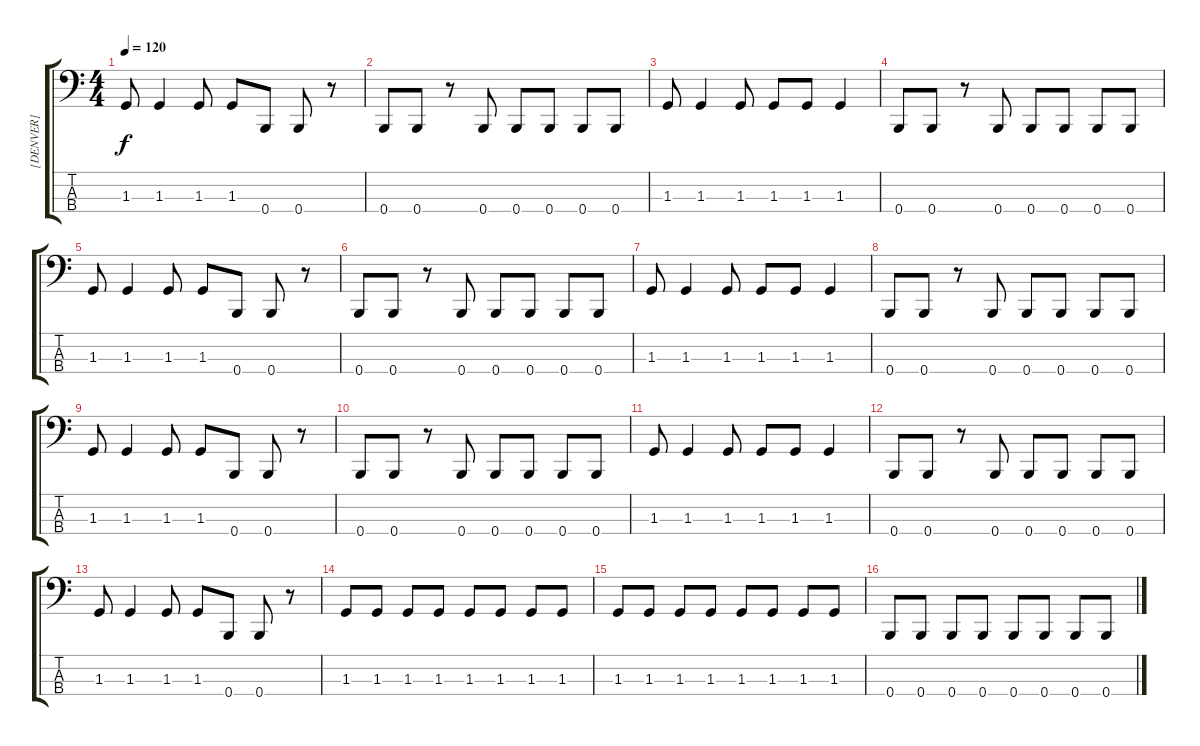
\track ("[DENVER]" "[DENVER]") {instrument electricbassfinger}
\staff {score tabs}
\tuning (E2 B1 Gb1 B0) {hide}
\ts (4 4)
\tempo 120
\clef f4
\ks c
1.3.8{dy f} 1.3.4 1.3.8 1.3.8 0.4.8 0.4.8 r.8 |
0.4.8 0.4.8 r.8 0.4.8 0.4.8 0.4.8 0.4.8 0.4.8 |
1.3.8 1.3.4 1.3.8 1.3.8 1.3.8 1.3.4 |
0.4.8 0.4.8 r.8 0.4.8 0.4.8 0.4.8 0.4.8 0.4.8 |
1.3.8 1.3.4 1.3.8 1.3.8 0.4.8 0.4.8 r.8 |
0.4.8 0.4.8 r.8 0.4.8 0.4.8 0.4.8 0.4.8 0.4.8 |
1.3.8 1.3.4 1.3.8 1.3.8 1.3.8 1.3.4 |
0.4.8 0.4.8 r.8 0.4.8 0.4.8 0.4.8 0.4.8 0.4.8 |
1.3.8 1.3.4 1.3.8 1.3.8 0.4.8 0.4.8 r.8 |
0.4.8 0.4.8 r.8 0.4.8 0.4.8 0.4.8 0.4.8 0.4.8 |
1.3.8 1.3.4 1.3.8 1.3.8 1.3.8 1.3.4 |
0.4.8 0.4.8 r.8 0.4.8 0.4.8 0.4.8 0.4.8 0.4.8 |
1.3.8 1.3.4 1.3.8 1.3.8 0.4.8 0.4.8 r.8 |
1.3.8 1.3.8 1.3.8 1.3.8 1.3.8 1.3.8 1.3.8 1.3.8 |
1.3.8 1.3.8 1.3.8 1.3.8 1.3.8 1.3.8 1.3.8 1.3.8 |
0.4.8 0.4.8 0.4.8 0.4.8 0.4.8 0.4.8 0.4.8 0.4.8
